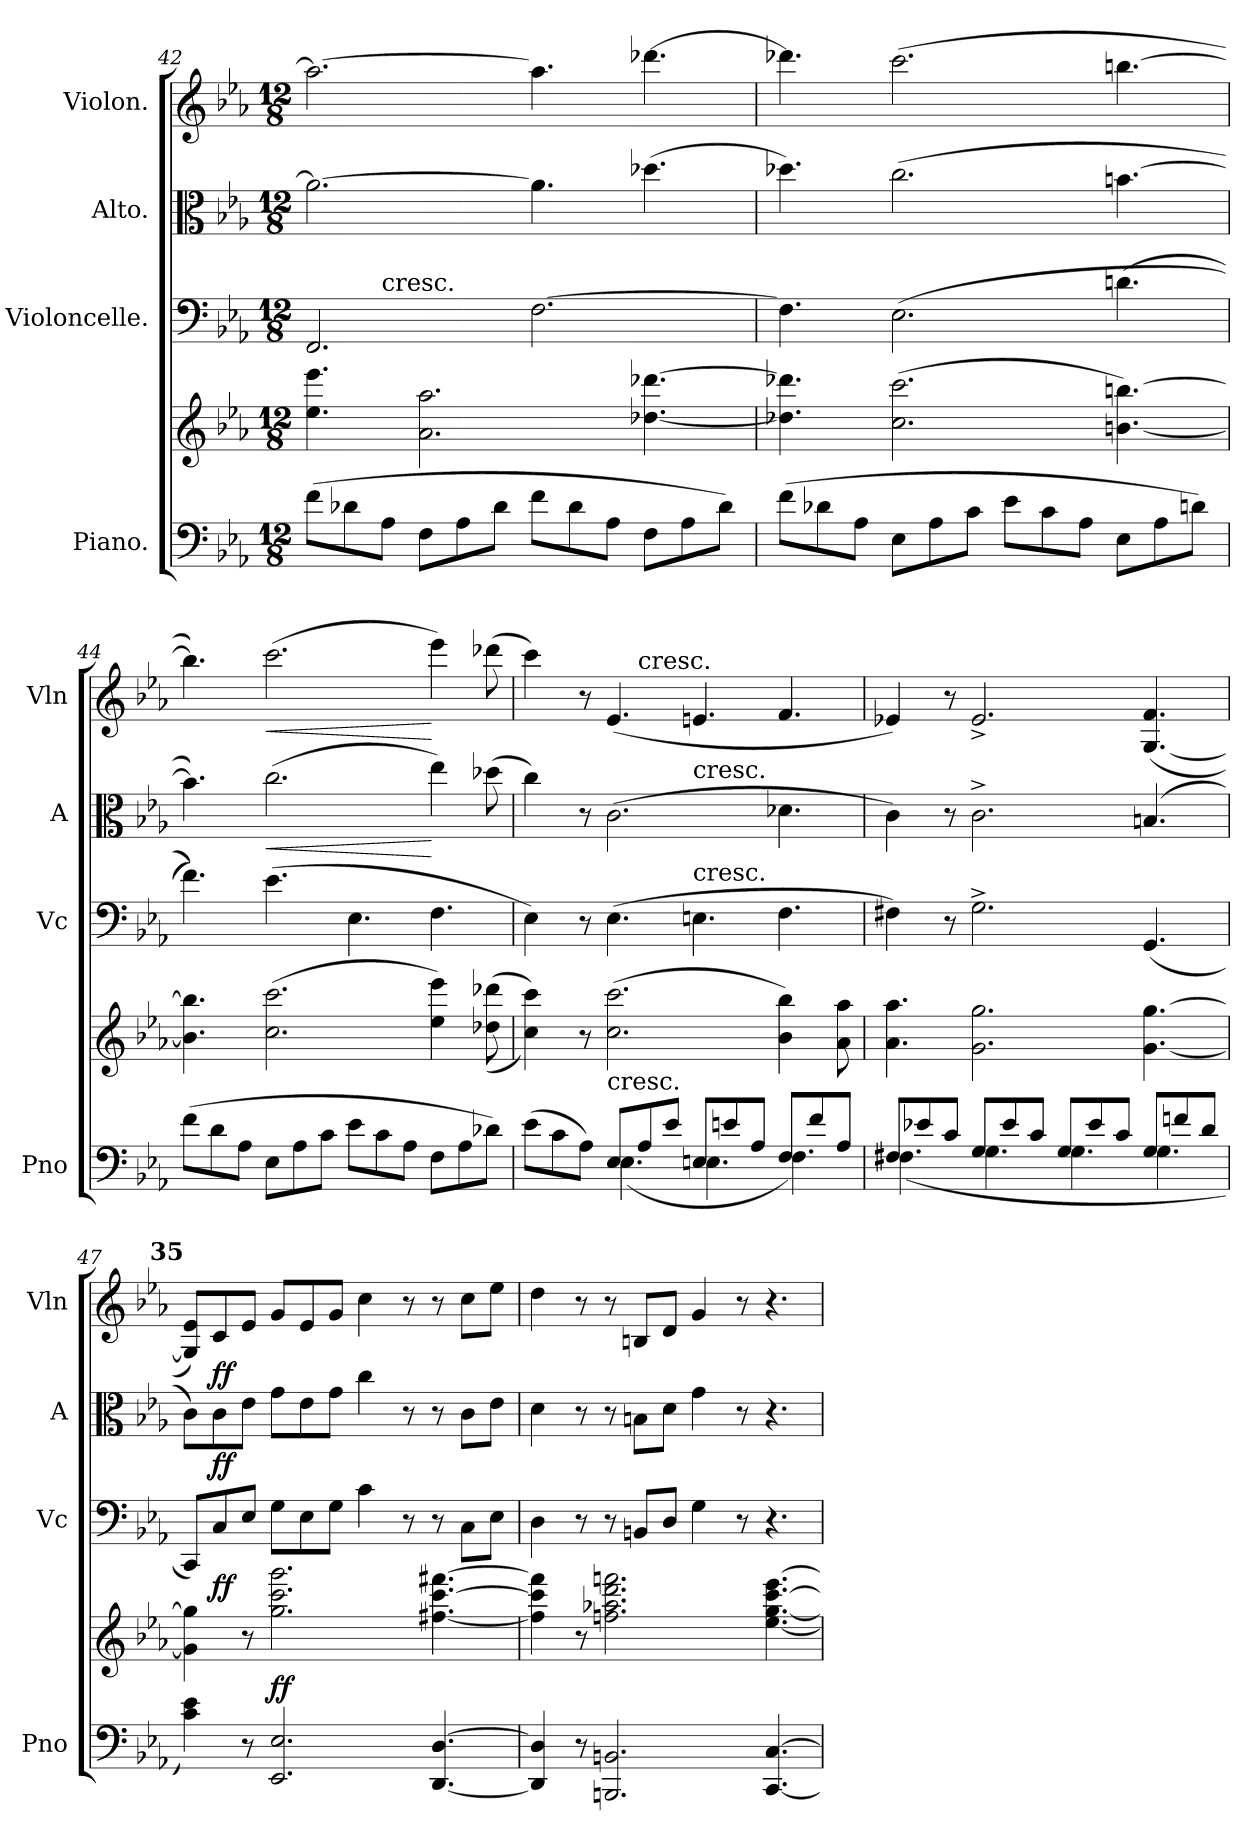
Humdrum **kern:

**kern	**kern	**dynam	**kern	**dynam	**kern	**dynam	**kern	**dynam
*part4	*part4	*part4	*part3	*part3	*part2	*part2	*part1	*part1
*staff5	*staff4	*staff4/5	*staff3	*staff3	*staff2	*staff2	*staff1	*staff1
*I"Piano.	*	*	*I"Violoncelle.	*	*I"Alto.	*	*I"Violon.	*
*I'Pno	*	*	*I'Vc	*	*I'A	*	*I'Vln	*
*clefF4	*clefG2	*	*clefF4	*	*clefC3	*	*clefG2	*
*k[b-e-a-]	*k[b-e-a-]	*	*k[b-e-a-]	*	*k[b-e-a-]	*	*k[b-e-a-]	*
*c:	*c:	*	*c:	*	*c:	*	*c:	*
*M12/8	*M12/8	*	*M12/8	*	*M12/8	*	*M12/8	*
=42	=42	=42	=42	=42	=42	=42	=42	=42
*	*	*	*^	*	*	*	*	*
(8f\L	4.ee-\ 4.eee-\	.	2.FF/	4ryy	.	2.a-\_	.	2.aa-\_	.
8d-X\	.	.	.	.	.	.	.	.	.
!	!	!	!	!LO:TX:t=cresc.	!	!	!	!	!
8A-\J	.	.	.	1ryy	.	.	.	.	.
8F\L	2.a-\ 2.aa-\	.	.	.	.	.	.	.	.
8A-\	.	.	.	.	.	.	.	.	.
8d-\J	.	.	.	.	.	.	.	.	.
8f\L	.	.	[2.F\	.	.	4.a-\]	.	4.aa-\]	.
8d-\	.	.	.	.	.	.	.	.	.
8A-\J	.	.	.	.	.	.	.	.	.
8F\L	[4.dd-X\ [4.ddd-X\	.	.	.	.	[4.dd-X\	.	[4.ddd-X\	.
8A-\	.	.	.	4ryy	.	.	.	.	.
8d-\J)	.	.	.	.	.	.	.	.	.
*	*	*	*v	*v	*	*	*	*	*
=43	=43	=43	=43	=43	=43	=43	=43	=43
(8f\L	4.dd-X]\ 4.ddd-X]\	.	4.F\]	.	4.dd-X\]	.	4.ddd-X\]	.
8d-X\	.	.	.	.	.	.	.	.
8A-\J	.	.	.	.	.	.	.	.
8E-\L	(2.cc\ 2.ccc\	.	(2.E-\	.	(2.cc\	.	(2.ccc\	.
8A-\	.	.	.	.	.	.	.	.
8c\J	.	.	.	.	.	.	.	.
8e-\L	.	.	.	.	.	.	.	.
8c\	.	.	.	.	.	.	.	.
8A-\J	.	.	.	.	.	.	.	.
8E-\L	[4.bn\ [4.bbn\)	.	(4.dn\	.	[4.bn\	.	[4.bbn\	.
8A-\	.	.	.	.	.	.	.	.
8dn\J)	.	.	.	.	.	.	.	.
=44	=44	=44	=44	=44	=44	=44	=44	=44
(8f\L	4.b]\ 4.bb]\	.	4.f\))	.	4.b\])	.	4.bb\])	.
8d\	.	.	.	.	.	.	.	.
8A-\J	.	.	.	.	.	.	.	.
!	!	!	!	!	!	!LO:HP:b	!	!LO:HP:b
8E-\L	(2.cc\ 2.ccc\	.	(4.e-\	.	(2.cc\	<	(2.ccc\	<
8A-\	.	.	.	.	.	.	.	.
8c\J	.	.	.	.	.	.	.	.
8e-\L	.	.	4.E-\	.	.	.	.	.
8c\	.	.	.	.	.	.	.	.
8A-\J	.	.	.	.	.	.	.	.
8F\L	4ee-\ 4eee-\)	.	4.F\	.	4ee-\)	[	4eee-\)	[
8A-\	.	.	.	.	.	.	.	.
8d-X\J)	(<(>8dd-X\ 8ddd-X\	.	.	.	(8dd-X\	.	(8ddd-X\	.
=45	=45	=45	=45	=45	=45	=45	=45	=45
*^	*	*	*	*	*^	*	*^	*
(8e-\L	4.ryy	4cc\ 4ccc\))	.	4E-\)	.	4cc\)	2.ryy	.	4ccc\)	2ryy	.
8c\	.	.	.	.	.	.	.	.	.	.	.
8A-\J)	.	8r	.	8r	.	8r	.	.	8r	.	.
!	!	!LO:TX:c:t=cresc.	!	!	!	!	!	!	!	!	!
8E-/L	(4.E-\	(2.cc\ 2.ccc\	.	(4.E-\	.	(2.c\	.	.	(4.e-/	.	.
!	!	!	!	!	!	!	!	!	!	!LO:TX:t=cresc.	!
8A-/	.	.	.	.	.	.	.	.	.	1ryy	.
8e-/J	.	.	.	.	.	.	.	.	.	.	.
!	!	!	!	!	!	!	!LO:TX:t=cresc.	!	!	!	!
!	!	!	!	!LO:TX:t=cresc.	!	!	!	!	!	!	!
8En/L	4.E\	.	.	4.En\	.	.	2.ryy	.	4.en/	.	.
8en/	.	.	.	.	.	.	.	.	.	.	.
8A-/J	.	.	.	.	.	.	.	.	.	.	.
8F/L	4.F\)	4b-\ 4bb-\)	.	4.F\	.	4.d-X\	.	.	4.f/	.	.
8f/	.	.	.	.	.	.	.	.	.	.	.
8A-/J	.	8a-\ 8aa-\	.	.	.	.	.	.	.	.	.
*	*	*	*	*	*	*v	*v	*	*	*	*
*	*	*	*	*	*	*	*	*v	*v	*
=46	=46	=46	=46	=46	=46	=46	=46	=46	=46
8F#X/L	(4.F#X\	4.a-\ 4.aa-\	.	4F#X\)	.	4c\)	.	4e-X/)	.
8e-X/	.	.	.	.	.	.	.	.	.
8c/J	.	.	.	8r	.	8r	.	8r	.
8G/L	4.G\	2.g\ 2.gg\	.	2.G^\	.	2.c^\	.	2.e-^/	.
8e-/	.	.	.	.	.	.	.	.	.
8c/J	.	.	.	.	.	.	.	.	.
8G/L	4.G\	.	.	.	.	.	.	.	.
8e-/	.	.	.	.	.	.	.	.	.
8c/J	.	.	.	.	.	.	.	.	.
8G/L	4.G\	[4.g\ [4.gg\	.	(4.GG/	.	(<4.Bn/	.	(>[4.G/ 4.f/	.
8fn/	.	.	.	.	.	.	.	.	.
8d/J	.	.	.	.	.	.	.	.	.
*v	*v	*	*	*	*	*	*	*	*
=47	=47	=47	=47	=47	=47	=47	=47	=47
!	!	!	!	!	!	!	!LO:TX:a:B:rj:t=35	!
4c\ 4e-\)	4g]\ 4gg]\	.	8CC/L)	.	8c\L)	.	8G]/ 8e-/L)	.
.	.	.	8C/	ff	8c\	ff	8c/	ff
8r	8r	.	8E-/J	.	8e-\J	.	8e-/J	.
2.EE-/ 2.E-/	2.gg\ 2.ccc\ 2.ggg\	ff	8G\L	.	8g\L	.	8g/L	.
.	.	.	8E-\	.	8e-\	.	8e-/	.
.	.	.	8G\J	.	8g\J	.	8g/J	.
.	.	.	4c\	.	4cc\	.	4cc\	.
.	.	.	8r	.	8r	.	8r	.
[4.DD/ [4.D/	[4.ff#X\ [4.ccc\ [4.fff#X\	.	8r	.	8r	.	8r	.
.	.	.	8C\L	.	8c\L	.	8cc\L	.
.	.	.	8E-\J	.	8e-\J	.	8ee-\J	.
=48	=48	=48	=48	=48	=48	=48	=48	=48
4DD]/ 4D]/	4ff#]\ 4ccc]\ 4fff#]\	.	4D\	.	4d\	.	4dd\	.
8r	8r	.	8r	.	8r	.	8r	.
2.BBBn/ 2.BBn/	2.ffn\ 2.aa-X\ 2.ddd\ 2.fffn\	.	8r	.	8r	.	8r	.
.	.	.	8BBn/L	.	8Bn\L	.	8Bn/L	.
.	.	.	8D/J	.	8d\J	.	8d/J	.
.	.	.	4G\	.	4g\	.	4g/	.
.	.	.	8r	.	8r	.	8r	.
[4.CC/ [4.C/	[4.ee-\ [4.gg\ [4.ccc\ [4.eee-\	.	4.r	.	4.r	.	4.r	.
=	=	=	=	=	=	=	=	=
*-	*-	*-	*-	*-	*-	*-	*-	*-
